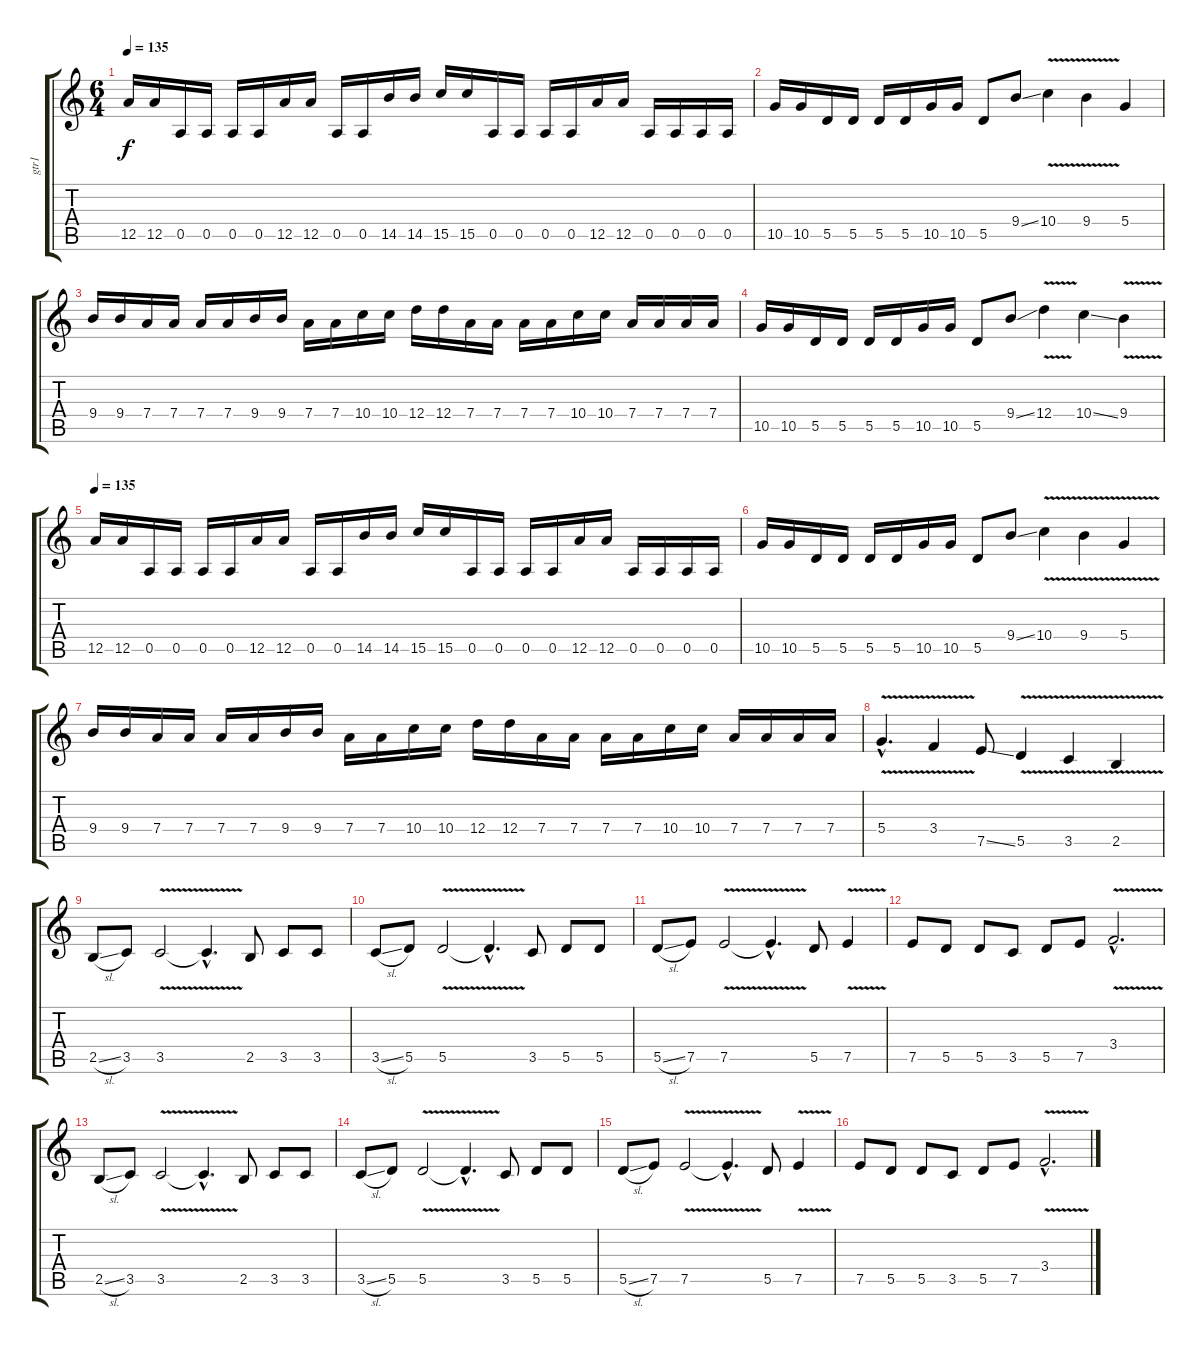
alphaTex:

\track ("gtr1" "gtr1") {instrument electricguitarjazz}
\staff {score tabs}
\tuning (E4 B3 G3 D3 A2 D2) {hide}
\ts (6 4)
\tempo 135
\clef g2
\ks c
12.5.16{dy f volume 13 balance 4} 12.5.16 0.5.16 0.5.16 0.5.16 0.5.16 12.5.16 12.5.16 0.5.16 0.5.16 14.5.16 14.5.16 15.5.16 15.5.16 0.5.16 0.5.16 0.5.16 0.5.16 12.5.16 12.5.16 0.5.16 0.5.16 0.5.16 0.5.16 |
10.5.16 10.5.16 5.5.16 5.5.16 5.5.16 5.5.16 10.5.16 10.5.16 5.5.8 9.4{ss}.8 10.4{v}.4 9.4{v}.4 5.4.4 |
9.4.16 9.4.16 7.4.16 7.4.16 7.4.16 7.4.16 9.4.16 9.4.16 7.4.16 7.4.16 10.4.16 10.4.16 12.4.16 12.4.16 7.4.16 7.4.16 7.4.16 7.4.16 10.4.16 10.4.16 7.4.16 7.4.16 7.4.16 7.4.16 |
10.5.16 10.5.16 5.5.16 5.5.16 5.5.16 5.5.16 10.5.16 10.5.16 5.5.8 9.4{ss}.8 12.4{v}.4 10.4{ss}.4 9.4{v}.4 |
\tempo 135
12.5.16{volume 13} 12.5.16 0.5.16 0.5.16 0.5.16 0.5.16 12.5.16 12.5.16 0.5.16 0.5.16 14.5.16 14.5.16 15.5.16 15.5.16 0.5.16 0.5.16 0.5.16 0.5.16 12.5.16 12.5.16 0.5.16 0.5.16 0.5.16 0.5.16 |
10.5.16 10.5.16 5.5.16 5.5.16 5.5.16 5.5.16 10.5.16 10.5.16 5.5.8 9.4{ss}.8 10.4{v}.4 9.4{v}.4 5.4{v}.4 |
9.4.16 9.4.16 7.4.16 7.4.16 7.4.16 7.4.16 9.4.16 9.4.16 7.4.16 7.4.16 10.4.16 10.4.16 12.4.16 12.4.16 7.4.16 7.4.16 7.4.16 7.4.16 10.4.16 10.4.16 7.4.16 7.4.16 7.4.16 7.4.16 |
5.4{v hac}.4{d} 3.4{v}.4 7.5{ss}.8 5.5{v}.4 3.5{v}.4 2.5{v}.4 |
2.5{sl}.8{volume 15 balance 2} 3.5.8 3.5{v}.2 3.5{hac t}.4{d} 2.5.8 3.5.8 3.5.8 |
3.5{sl}.8 5.5.8 5.5{v}.2 5.5{hac t}.4{d} 3.5.8 5.5.8 5.5.8 |
5.5{sl}.8 7.5.8 7.5{v}.2 7.5{hac t}.4{d} 5.5.8 7.5{v}.4 |
7.5.8 5.5.8 5.5.8 3.5.8 5.5.8 7.5.8 3.4{v hac}.2{d} |
2.5{sl}.8{volume 15 balance 2} 3.5.8 3.5{v}.2 3.5{hac t}.4{d} 2.5.8 3.5.8 3.5.8 |
3.5{sl}.8 5.5.8 5.5{v}.2 5.5{hac t}.4{d} 3.5.8 5.5.8 5.5.8 |
5.5{sl}.8 7.5.8 7.5{v}.2 7.5{hac t}.4{d} 5.5.8 7.5{v}.4 |
7.5.8 5.5.8 5.5.8 3.5.8 5.5.8 7.5.8 3.4{v hac}.2{d}
